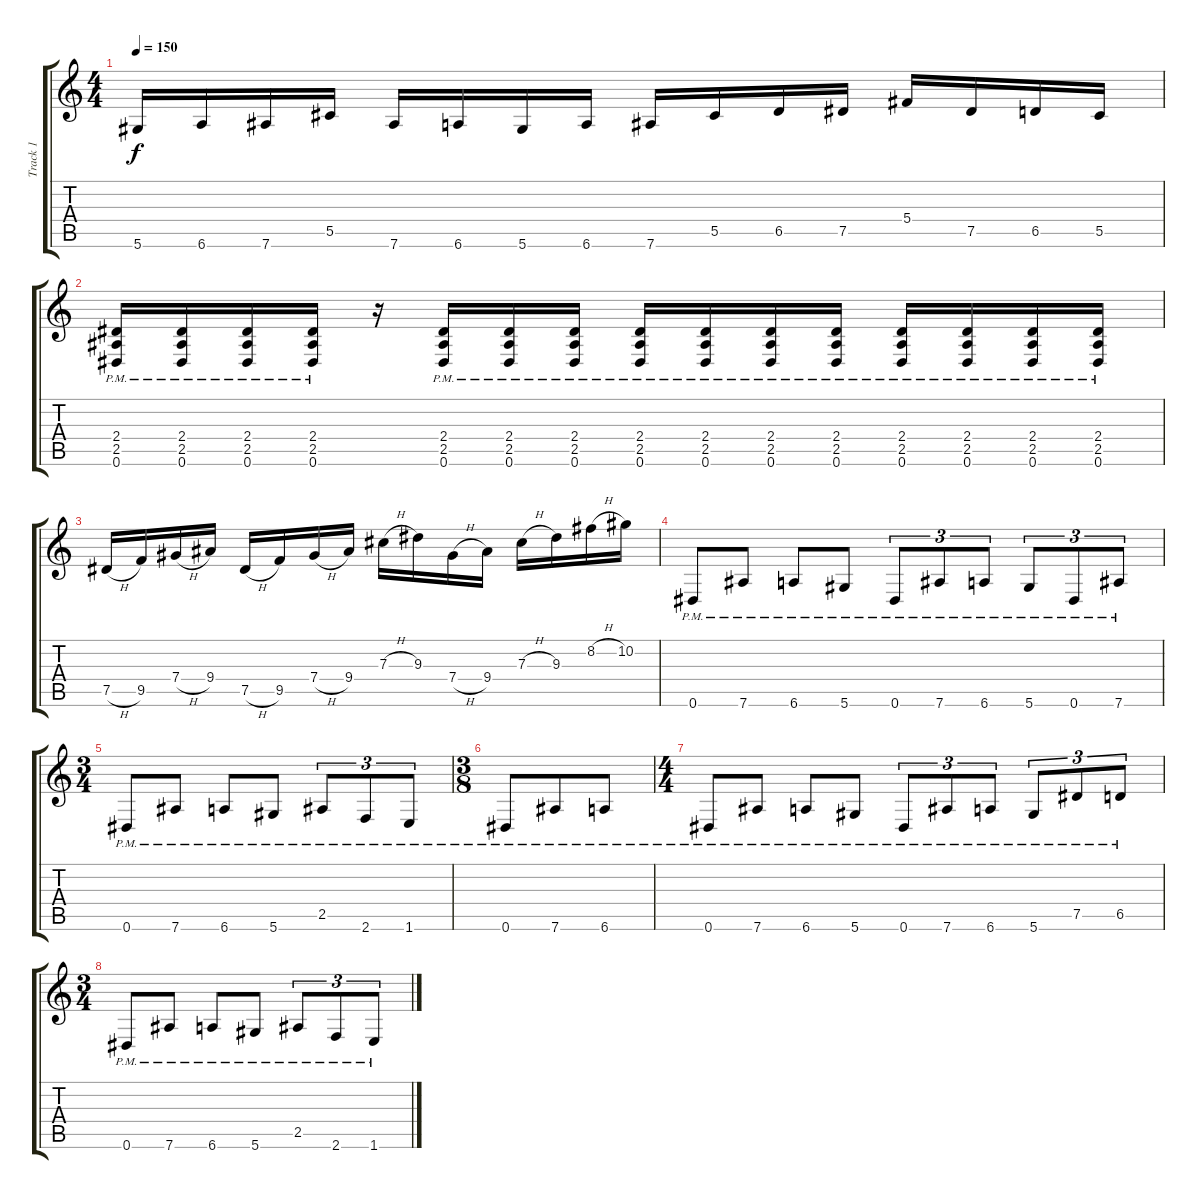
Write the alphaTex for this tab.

\track ("Track 1" "Track 1") {instrument overdrivenguitar}
\staff {score tabs}
\tuning (Eb4 Bb3 Gb3 Db3 Ab2 Eb2) {hide}
\ts (4 4)
\tempo 150
\clef g2
\ks c
5.6.16{dy f} 6.6.16 7.6.16 5.5.16 7.6.16 6.6.16 5.6.16 6.6.16 7.6.16 5.5.16 6.5.16 7.5.16 5.4.16 7.5.16 6.5.16 5.5.16 |
(2.4{pm} 2.5{pm} 0.6{pm}).16 (2.4{pm} 2.5{pm} 0.6{pm}).16 (2.4{pm} 2.5{pm} 0.6{pm}).16 (2.4{pm} 2.5{pm} 0.6{pm}).16 r.16 (2.4{pm} 2.5{pm} 0.6{pm}).16 (2.4{pm} 2.5{pm} 0.6{pm}).16 (2.4{pm} 2.5{pm} 0.6{pm}).16 (2.4{pm} 2.5{pm} 0.6{pm}).16 (2.4{pm} 2.5{pm} 0.6{pm}).16 (2.4{pm} 2.5{pm} 0.6{pm}).16 (2.4{pm} 2.5{pm} 0.6{pm}).16 (2.4{pm} 2.5{pm} 0.6{pm}).16 (2.4{pm} 2.5{pm} 0.6{pm}).16 (2.4{pm} 2.5{pm} 0.6{pm}).16 (2.4{pm} 2.5{pm} 0.6{pm}).16 |
7.5{h}.16 9.5.16 7.4{h}.16 9.4.16 7.5{h}.16 9.5.16 7.4{h}.16 9.4.16 7.3{h}.16 9.3.16 7.4{h}.16 9.4.16 7.3{h}.16 9.3.16 8.2{h}.16 10.2.16 |
0.6{pm}.8 7.6{pm}.8 6.6{pm}.8 5.6{pm}.8 0.6{pm}.8{tu (3 2)} 7.6{pm}.8{tu (3 2)} 6.6{pm}.8{tu (3 2)} 5.6{pm}.8{tu (3 2)} 0.6{pm}.8{tu (3 2)} 7.6{pm}.8{tu (3 2)} |
\ts (3 4)
0.6{pm}.8 7.6{pm}.8 6.6{pm}.8 5.6{pm}.8 2.5{pm}.8{tu (3 2)} 2.6{pm}.8{tu (3 2)} 1.6{pm}.8{tu (3 2)} |
\ts (3 8)
0.6{pm}.8 7.6{pm}.8 6.6{pm}.8 |
\ts (4 4)
0.6{pm}.8 7.6{pm}.8 6.6{pm}.8 5.6{pm}.8 0.6{pm}.8{tu (3 2)} 7.6{pm}.8{tu (3 2)} 6.6{pm}.8{tu (3 2)} 5.6{pm}.8{tu (3 2)} 7.5{pm}.8{tu (3 2)} 6.5{pm}.8{tu (3 2)} |
\ts (3 4)
0.6{pm}.8 7.6{pm}.8 6.6{pm}.8 5.6{pm}.8 2.5{pm}.8{tu (3 2)} 2.6{pm}.8{tu (3 2)} 1.6{pm}.8{tu (3 2)}
